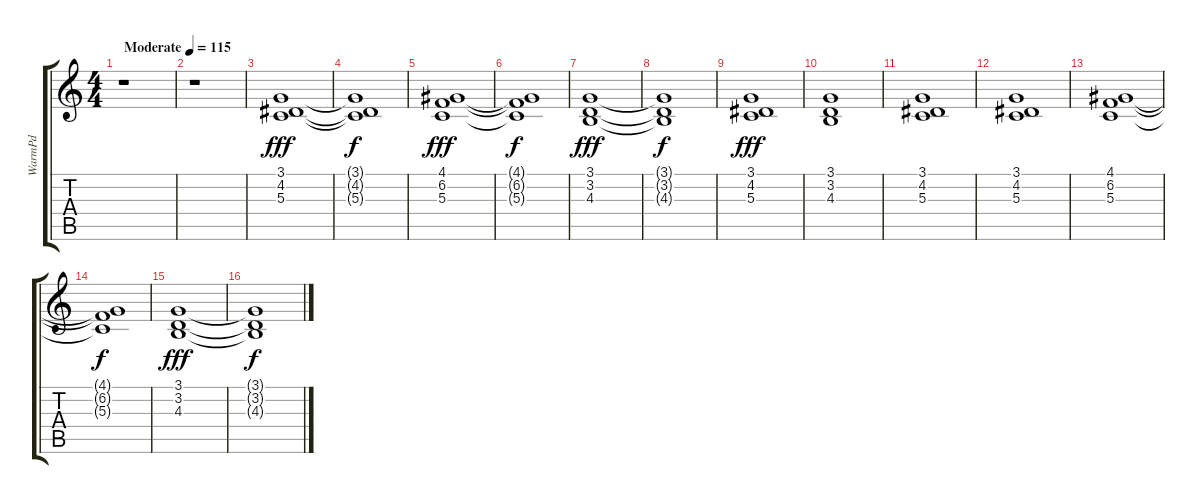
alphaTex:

\track ("WarmPd" "WarmPd") {instrument pad2warm}
\staff {score tabs}
\tuning (E4 B3 G3 D3 A2 E2) {hide}
\ts (4 4)
\tempo (115 "Moderate")
\clef g2
\ks c
r.1{dy fff instrument pad2warm} |
r.1 |
(3.1 4.2 5.3).1 |
(3.1{t} 4.2{t} 5.3{t}).1{dy f} |
(4.1 6.2 5.3).1{dy fff} |
(4.1{t} 6.2{t} 5.3{t}).1{dy f} |
(3.1 3.2 4.3).1{dy fff} |
(3.1{t} 3.2{t} 4.3{t}).1{dy f} |
(3.1 4.2 5.3).1{dy fff} |
(3.1 3.2 4.3).1 |
(3.1 4.2 5.3).1 |
(3.1 4.2 5.3).1 |
(4.1 6.2 5.3).1 |
(4.1{t} 6.2{t} 5.3{t}).1{dy f} |
(3.1 3.2 4.3).1{dy fff} |
(3.1{t} 3.2{t} 4.3{t}).1{dy f}
